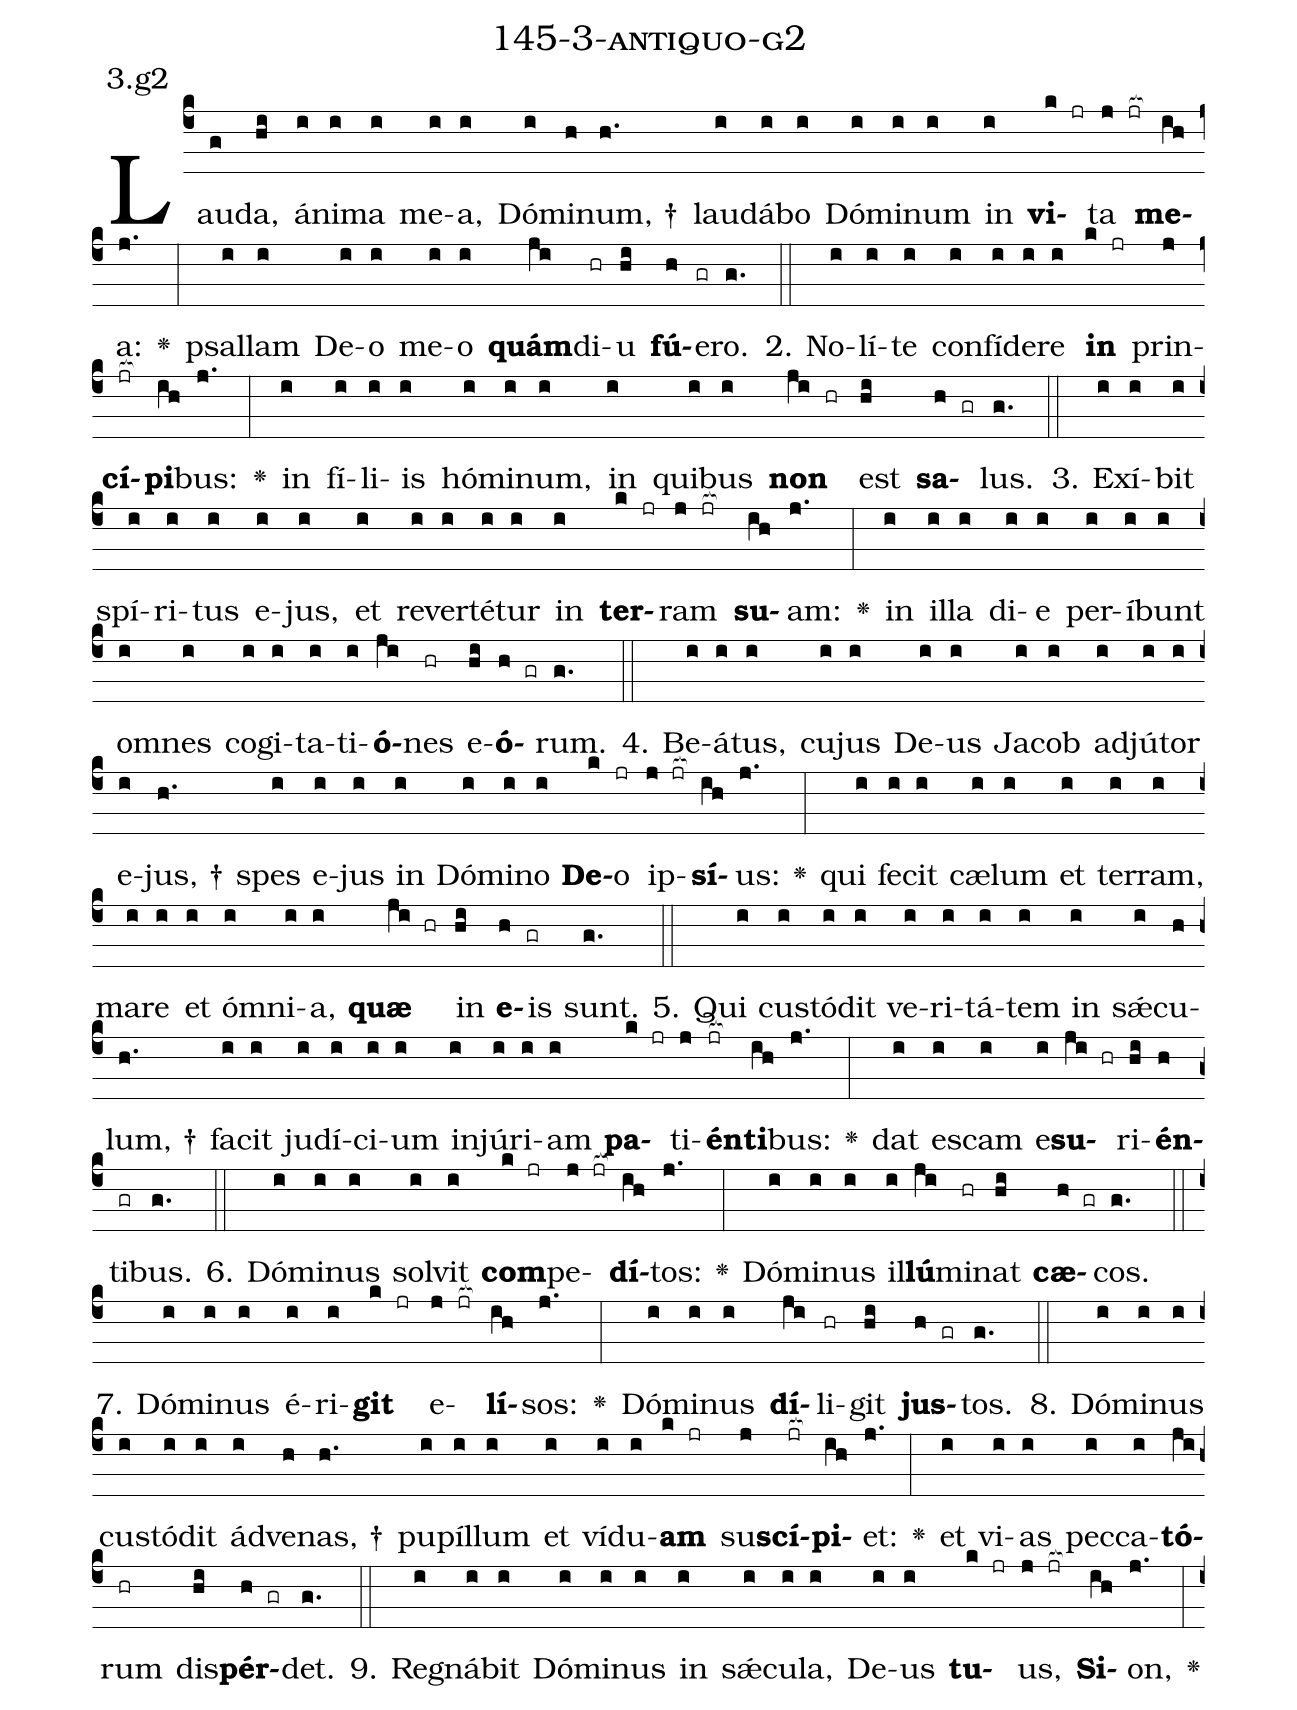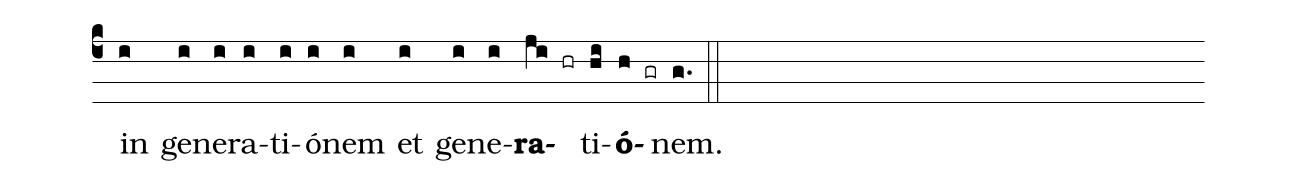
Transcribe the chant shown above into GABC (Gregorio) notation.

name: 145-3-antiquo-g2;
annotation: 3.g2;
%%
(c4)Lau(g)da,(hi) á(i)ni(i)ma(i) me(i)a,(i) Dó(i)mi(h)num, †(h.) lau(i)dá(i)bo(i) Dó(i)mi(i)num(i) in(i) <b>vi</b>(k jr)ta(j jr[ocb:1{]) <b>me</b>(ih[ocb:0}])a:(j.) <v>\greheightstar</v>(:) psal(i)lam(i) De(i)o(i) me(i)o(i) <b>quám</b>(ji)di(hr)u(hi) <b>fú</b>(h)e(gr)ro.(g.) (::)
2. No(i)lí(i)te(i) con(i)fí(i)de(i)re(i) <b>in</b>(k jr) prin(j)<b>cí</b>(jr[ocb:1{])<b>pi</b>(ih[ocb:0}])bus:(j.) <v>\greheightstar</v>(:) in(i) fí(i)li(i)is(i) hó(i)mi(i)num,(i) in(i) qui(i)bus(i) <b>non</b>(ji hr) est(hi) <b>sa</b>(h gr)lus.(g.) (::)
3. Ex(i)í(i)bit(i) spí(i)ri(i)tus(i) e(i)jus,(i) et(i) re(i)ver(i)té(i)tur(i) in(i) <b>ter</b>(k jr)ram(j jr[ocb:1{]) <b>su</b>(ih[ocb:0}])am:(j.) <v>\greheightstar</v>(:) in(i) il(i)la(i) di(i)e(i) per(i)í(i)bunt(i) om(i)nes(i) co(i)gi(i)ta(i)ti(i)<b>ó</b>(ji)nes(hr) e(hi)<b>ó</b>(h gr)rum.(g.) (::)
4. Be(i)á(i)tus,(i) cu(i)jus(i) De(i)us(i) Ja(i)cob(i) ad(i)jú(i)tor(i) e(i)jus, †(h.) spes(i) e(i)jus(i) in(i) Dó(i)mi(i)no(i) <b>De</b>(k)o(jr) ip(j jr[ocb:1{])<b>sí</b>(ih[ocb:0}])us:(j.) <v>\greheightstar</v>(:) qui(i) fe(i)cit(i) cæ(i)lum(i) et(i) ter(i)ram,(i) ma(i)re(i) et(i) óm(i)ni(i)a,(i) <b>quæ</b>(ji hr) in(hi) <b>e</b>(h)is(gr) sunt.(g.) (::)
5. Qui(i) cus(i)tó(i)dit(i) ve(i)ri(i)tá(i)tem(i) in(i) sǽ(i)cu(h)lum, †(h.) fa(i)cit(i) ju(i)dí(i)ci(i)um(i) in(i)jú(i)ri(i)am(i) <b>pa</b>(k jr)ti(j)<b>én</b>(jr[ocb:1{])<b>ti</b>(ih[ocb:0}])bus:(j.) <v>\greheightstar</v>(:) dat(i) es(i)cam(i) e(i)<b>su</b>(ji hr)ri(hi)<b>én</b>(h)ti(gr)bus.(g.) (::)
6. Dó(i)mi(i)nus(i) sol(i)vit(i) <b>com</b>(k jr)pe(j jr[ocb:1{])<b>dí</b>(ih[ocb:0}])tos:(j.) <v>\greheightstar</v>(:) Dó(i)mi(i)nus(i) il(i)<b>lú</b>(ji)mi(hr)nat(hi) <b>cæ</b>(h gr)cos.(g.) (::)
7. Dó(i)mi(i)nus(i) é(i)ri(i)<b>git</b>(k jr) e(j jr[ocb:1{])<b>lí</b>(ih[ocb:0}])sos:(j.) <v>\greheightstar</v>(:) Dó(i)mi(i)nus(i) <b>dí</b>(ji)li(hr)git(hi) <b>jus</b>(h gr)tos.(g.) (::)
8. Dó(i)mi(i)nus(i) cus(i)tó(i)dit(i) ád(i)ve(h)nas, †(h.) pu(i)píl(i)lum(i) et(i) ví(i)du(i)<b>am</b>(k jr) su(j)<b>scí</b>(jr[ocb:1{])<b>pi</b>(ih[ocb:0}])et:(j.) <v>\greheightstar</v>(:) et(i) vi(i)as(i) pec(i)ca(i)<b>tó</b>(ji)rum(hr) dis(hi)<b>pér</b>(h gr)det.(g.) (::)
9. Re(i)gná(i)bit(i) Dó(i)mi(i)nus(i) in(i) sǽ(i)cu(i)la,(i) De(i)us(i) <b>tu</b>(k jr)us,(j jr[ocb:1{]) <b>Si</b>(ih[ocb:0}])on,(j.) <v>\greheightstar</v>(:) in(i) ge(i)ne(i)ra(i)ti(i)ó(i)nem(i) et(i) ge(i)ne(i)<b>ra</b>(ji hr)ti(hi)<b>ó</b>(h gr)nem.(g.) (::)
